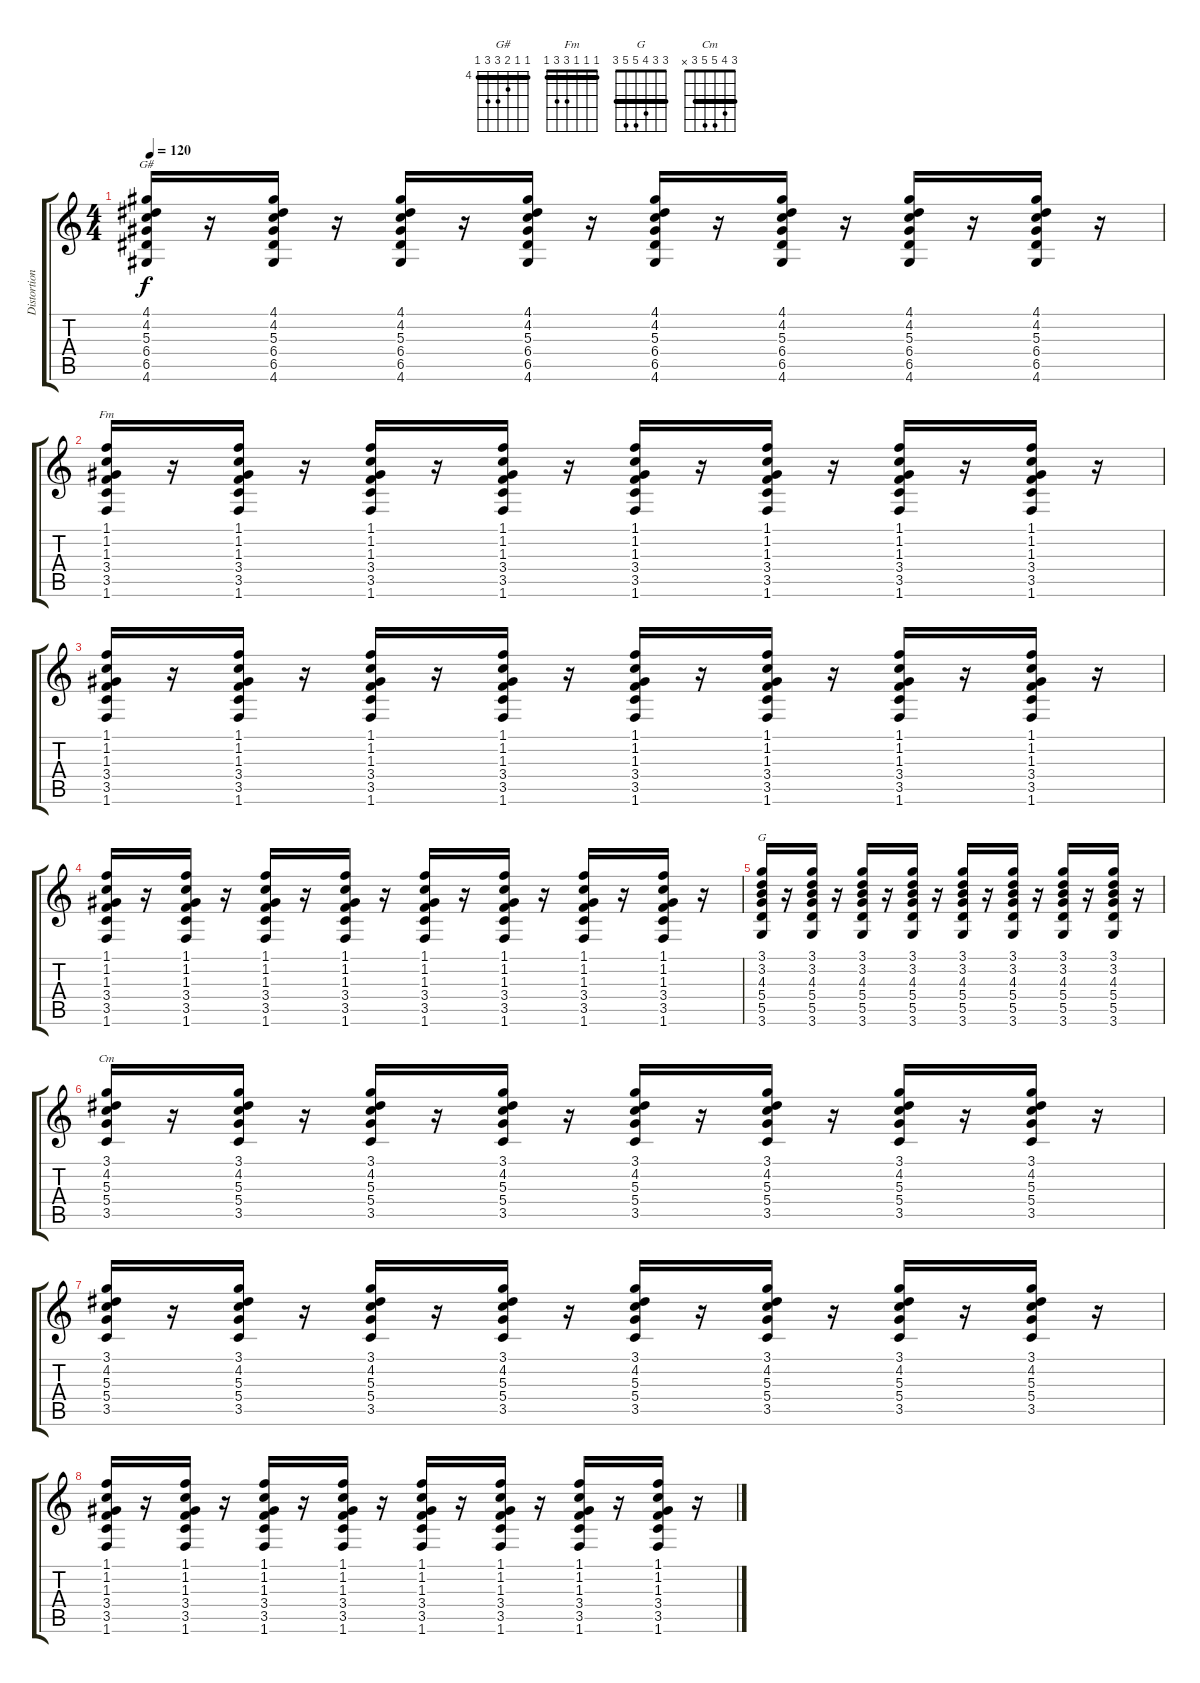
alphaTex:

\track ("Distortion Guitar" "Distortion") {instrument distortionguitar}
\staff {score tabs}
\tuning (E4 B3 G3 D3 A2 E2) {hide}
\chord ("G#" 4 4 5 6 6 4) {firstfret 4 barre 4}
\chord ("Fm" 1 1 1 3 3 1) {barre 1}
\chord ("G" 3 3 4 5 5 3) {barre 3}
\chord ("Cm" 3 4 5 5 3 x) {barre 3}
\ts (4 4)
\tempo 120
\clef g2
\ks c
(4.1 4.2 5.3 6.4 6.5 4.6).16{ch "G#" dy f} r.16 (4.1 4.2 5.3 6.4 6.5 4.6).16 r.16 (4.1 4.2 5.3 6.4 6.5 4.6).16 r.16 (4.1 4.2 5.3 6.4 6.5 4.6).16 r.16 (4.1 4.2 5.3 6.4 6.5 4.6).16 r.16 (4.1 4.2 5.3 6.4 6.5 4.6).16 r.16 (4.1 4.2 5.3 6.4 6.5 4.6).16 r.16 (4.1 4.2 5.3 6.4 6.5 4.6).16 r.16 |
(1.1 1.2 1.3 3.4 3.5 1.6).16{ch "Fm"} r.16 (1.1 1.2 1.3 3.4 3.5 1.6).16 r.16 (1.1 1.2 1.3 3.4 3.5 1.6).16 r.16 (1.1 1.2 1.3 3.4 3.5 1.6).16 r.16 (1.1 1.2 1.3 3.4 3.5 1.6).16 r.16 (1.1 1.2 1.3 3.4 3.5 1.6).16 r.16 (1.1 1.2 1.3 3.4 3.5 1.6).16 r.16 (1.1 1.2 1.3 3.4 3.5 1.6).16 r.16 |
(1.1 1.2 1.3 3.4 3.5 1.6).16 r.16 (1.1 1.2 1.3 3.4 3.5 1.6).16 r.16 (1.1 1.2 1.3 3.4 3.5 1.6).16 r.16 (1.1 1.2 1.3 3.4 3.5 1.6).16 r.16 (1.1 1.2 1.3 3.4 3.5 1.6).16 r.16 (1.1 1.2 1.3 3.4 3.5 1.6).16 r.16 (1.1 1.2 1.3 3.4 3.5 1.6).16 r.16 (1.1 1.2 1.3 3.4 3.5 1.6).16 r.16 |
(1.1 1.2 1.3 3.4 3.5 1.6).16 r.16 (1.1 1.2 1.3 3.4 3.5 1.6).16 r.16 (1.1 1.2 1.3 3.4 3.5 1.6).16 r.16 (1.1 1.2 1.3 3.4 3.5 1.6).16 r.16 (1.1 1.2 1.3 3.4 3.5 1.6).16 r.16 (1.1 1.2 1.3 3.4 3.5 1.6).16 r.16 (1.1 1.2 1.3 3.4 3.5 1.6).16 r.16 (1.1 1.2 1.3 3.4 3.5 1.6).16 r.16 |
(3.1 3.2 4.3 5.4 5.5 3.6).16{ch "G"} r.16 (3.1 3.2 4.3 5.4 5.5 3.6).16 r.16 (3.1 3.2 4.3 5.4 5.5 3.6).16 r.16 (3.1 3.2 4.3 5.4 5.5 3.6).16 r.16 (3.1 3.2 4.3 5.4 5.5 3.6).16 r.16 (3.1 3.2 4.3 5.4 5.5 3.6).16 r.16 (3.1 3.2 4.3 5.4 5.5 3.6).16 r.16 (3.1 3.2 4.3 5.4 5.5 3.6).16 r.16 |
(3.1 4.2 5.3 5.4 3.5).16{ch "Cm"} r.16 (3.1 4.2 5.3 5.4 3.5).16 r.16 (3.1 4.2 5.3 5.4 3.5).16 r.16 (3.1 4.2 5.3 5.4 3.5).16 r.16 (3.1 4.2 5.3 5.4 3.5).16 r.16 (3.1 4.2 5.3 5.4 3.5).16 r.16 (3.1 4.2 5.3 5.4 3.5).16 r.16 (3.1 4.2 5.3 5.4 3.5).16 r.16 |
(3.1 4.2 5.3 5.4 3.5).16 r.16 (3.1 4.2 5.3 5.4 3.5).16 r.16 (3.1 4.2 5.3 5.4 3.5).16 r.16 (3.1 4.2 5.3 5.4 3.5).16 r.16 (3.1 4.2 5.3 5.4 3.5).16 r.16 (3.1 4.2 5.3 5.4 3.5).16 r.16 (3.1 4.2 5.3 5.4 3.5).16 r.16 (3.1 4.2 5.3 5.4 3.5).16 r.16 |
(1.1 1.2 1.3 3.4 3.5 1.6).16 r.16 (1.1 1.2 1.3 3.4 3.5 1.6).16 r.16 (1.1 1.2 1.3 3.4 3.5 1.6).16 r.16 (1.1 1.2 1.3 3.4 3.5 1.6).16 r.16 (1.1 1.2 1.3 3.4 3.5 1.6).16 r.16 (1.1 1.2 1.3 3.4 3.5 1.6).16 r.16 (1.1 1.2 1.3 3.4 3.5 1.6).16 r.16 (1.1 1.2 1.3 3.4 3.5 1.6).16 r.16
